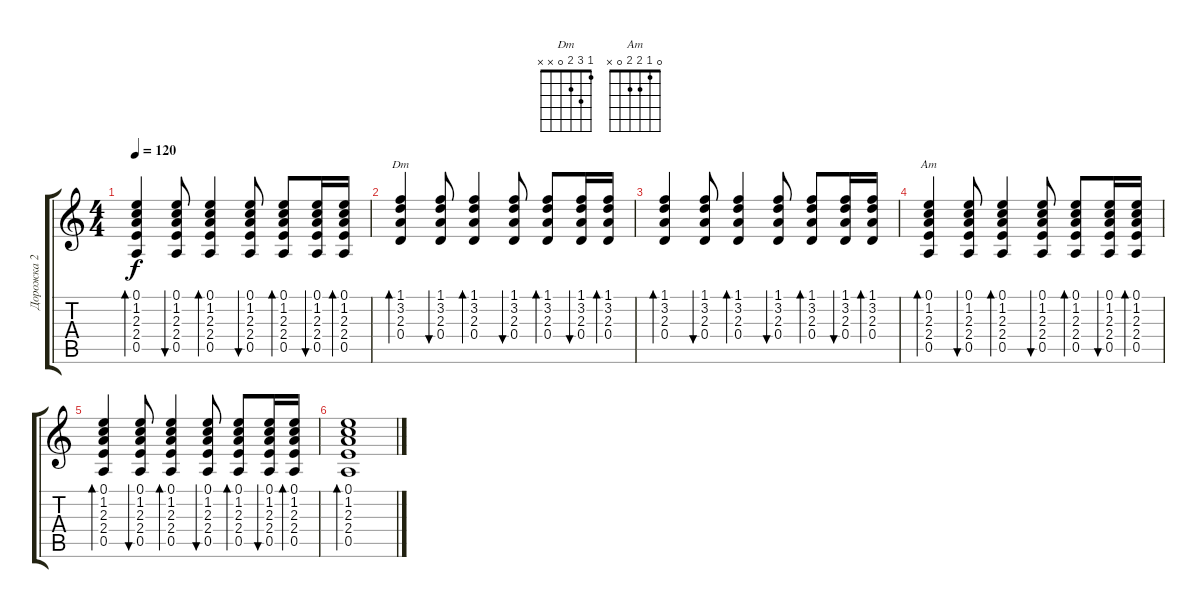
\track ("Дорожка 2" "Дорожка 2") {instrument acousticguitarsteel}
\staff {score tabs}
\tuning (E4 B3 G3 D3 A2 E2) {hide}
\chord ("Dm" 1 3 2 0 x x)
\chord ("Am" 0 1 2 2 0 x)
\ts (4 4)
\tempo 120
\clef g2
\ks c
(0.1 1.2 2.3 2.4 0.5).4{bd 60 dy f} (0.1 1.2 2.3 2.4 0.5).8{bu 60} (0.1 1.2 2.3 2.4 0.5).4{bd 60} (0.1 1.2 2.3 2.4 0.5).8{bu 60} (0.1 1.2 2.3 2.4 0.5).8{bd 60} (0.1 1.2 2.3 2.4 0.5).16{bu 60} (0.1 1.2 2.3 2.4 0.5).16{bd 60} |
(1.1 3.2 2.3 0.4).4{bd 60 ch "Dm"} (1.1 3.2 2.3 0.4).8{bu 60} (1.1 3.2 2.3 0.4).4{bd 60} (1.1 3.2 2.3 0.4).8{bu 60} (1.1 3.2 2.3 0.4).8{bd 60} (1.1 3.2 2.3 0.4).16{bu 60} (1.1 3.2 2.3 0.4).16{bd 60} |
(1.1 3.2 2.3 0.4).4{bd 60} (1.1 3.2 2.3 0.4).8{bu 60} (1.1 3.2 2.3 0.4).4{bd 60} (1.1 3.2 2.3 0.4).8{bu 60} (1.1 3.2 2.3 0.4).8{bd 60} (1.1 3.2 2.3 0.4).16{bu 60} (1.1 3.2 2.3 0.4).16{bd 60} |
(0.1 1.2 2.3 2.4 0.5).4{bd 60 ch "Am"} (0.1 1.2 2.3 2.4 0.5).8{bu 60} (0.1 1.2 2.3 2.4 0.5).4{bd 60} (0.1 1.2 2.3 2.4 0.5).8{bu 60} (0.1 1.2 2.3 2.4 0.5).8{bd 60} (0.1 1.2 2.3 2.4 0.5).16{bu 60} (0.1 1.2 2.3 2.4 0.5).16{bd 60} |
(0.1 1.2 2.3 2.4 0.5).4{bd 60} (0.1 1.2 2.3 2.4 0.5).8{bu 60} (0.1 1.2 2.3 2.4 0.5).4{bd 60} (0.1 1.2 2.3 2.4 0.5).8{bu 60} (0.1 1.2 2.3 2.4 0.5).8{bd 60} (0.1 1.2 2.3 2.4 0.5).16{bu 60} (0.1 1.2 2.3 2.4 0.5).16{bd 60} |
(0.1 1.2 2.3 2.4 0.5).1{bd 60}
